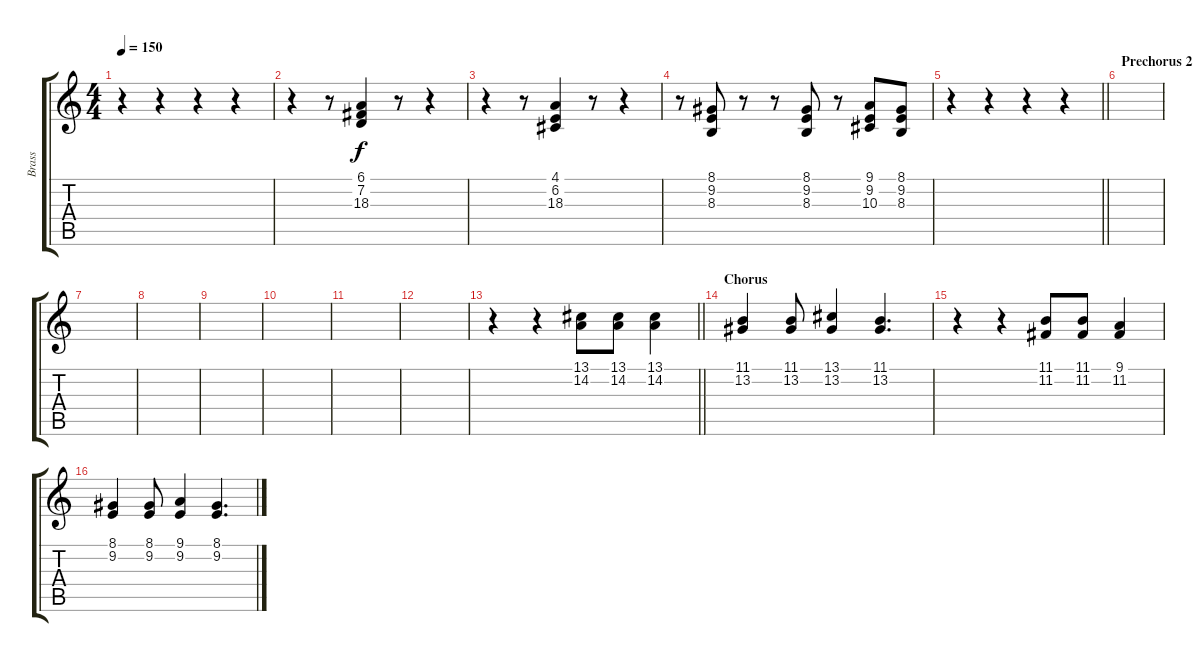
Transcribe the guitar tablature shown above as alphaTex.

\track ("Brass" "Brass") {instrument brasssection}
\staff {score tabs}
\tuning (C4 G3 Eb3 Bb2 F2 C2) {hide}
\ts (4 4)
\tempo 150
\clef g2
\ks c
r.4{dy f} r.4 r.4 r.4 |
r.4 r.8 (6.1 7.2 18.3).4 r.8 r.4 |
r.4 r.8 (4.1 6.2 18.3).4 r.8 r.4 |
r.8 (8.1 9.2 8.3).8 r.8 r.8 (8.1 9.2 8.3).8 r.8 (9.1 9.2 10.3).8 (8.1 9.2 8.3).8 |
\barLineRight lightlight
r.4 r.4 r.4 r.4 |
\section ("" "Prechorus 2")
|
|
|
|
|
|
|
\barLineRight lightlight
r.4 r.4 (13.1 14.2).8 (13.1 14.2).8 (13.1 14.2).4 |
\section ("" "Chorus")
(11.1 13.2).4 (11.1 13.2).8 (13.1 13.2).4 (11.1 13.2).4{d} |
r.4 r.4 (11.1 11.2).8 (11.1 11.2).8 (9.1 11.2).4 |
(8.1 9.2).4 (8.1 9.2).8 (9.1 9.2).4 (8.1 9.2).4{d}
